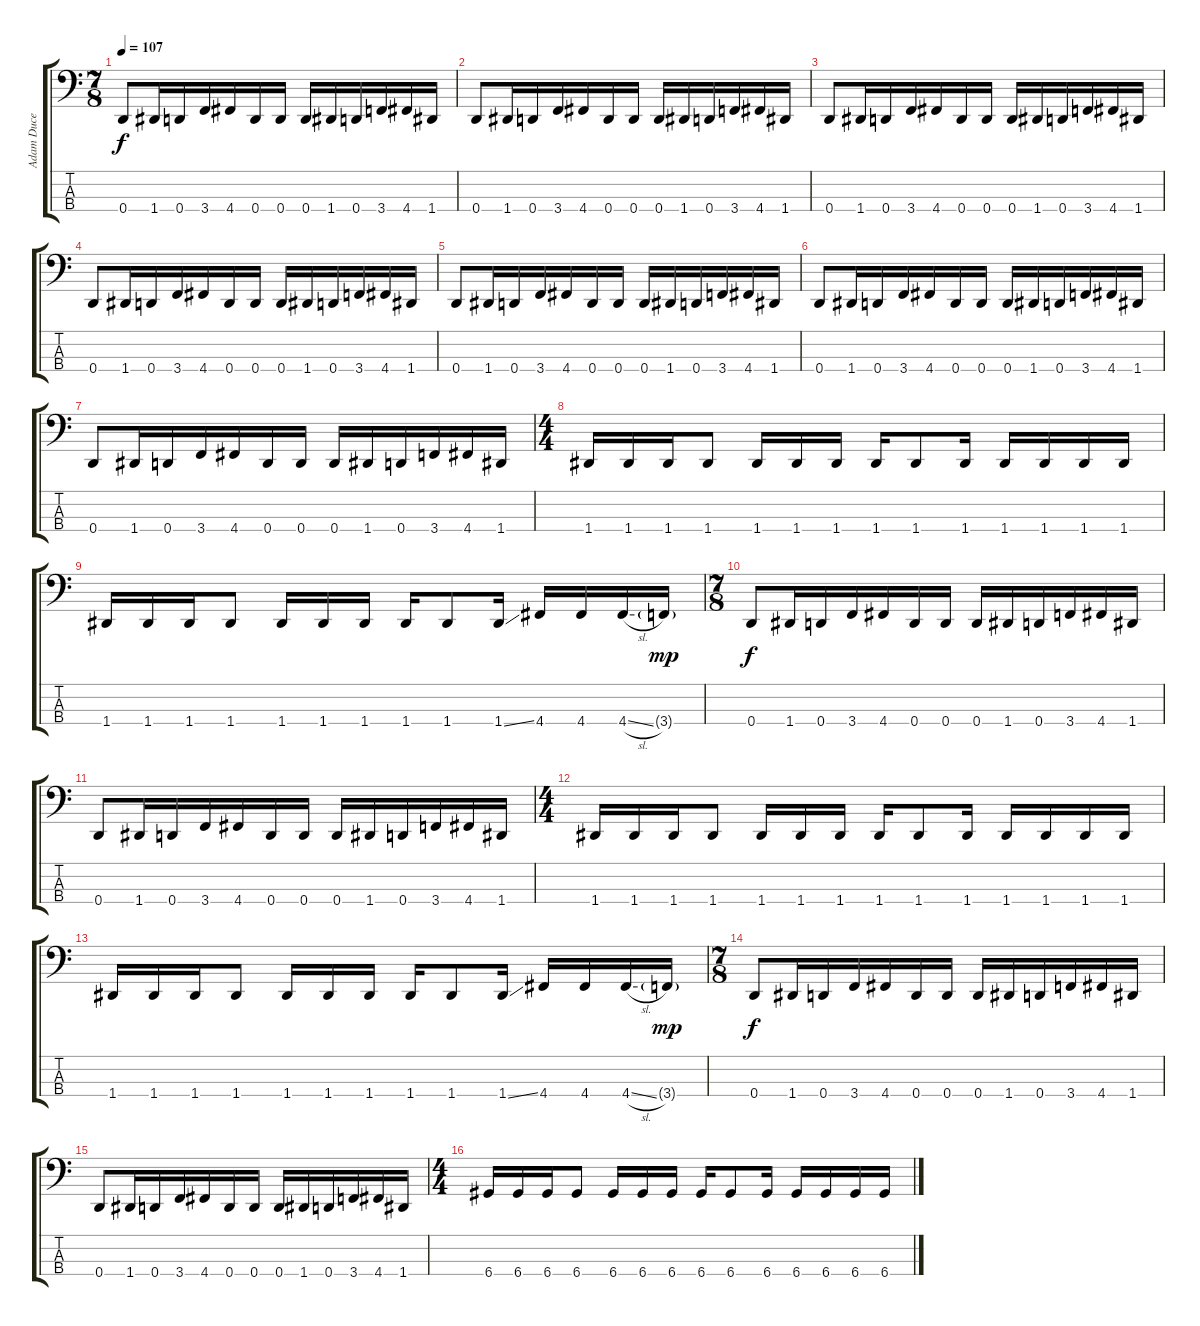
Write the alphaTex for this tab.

\track ("Adam Duce" "Adam Duce") {instrument electricbasspick}
\staff {score tabs}
\tuning (F2 C2 G1 D1) {hide}
\ts (7 8)
\tempo 107
\clef f4
\ks c
0.4.8{dy f} 1.4.16 0.4.16 3.4.16 4.4.16 0.4.16 0.4.16 0.4.16 1.4.16 0.4.16 3.4.16 4.4.16 1.4.16 |
0.4.8 1.4.16 0.4.16 3.4.16 4.4.16 0.4.16 0.4.16 0.4.16 1.4.16 0.4.16 3.4.16 4.4.16 1.4.16 |
0.4.8 1.4.16 0.4.16 3.4.16 4.4.16 0.4.16 0.4.16 0.4.16 1.4.16 0.4.16 3.4.16 4.4.16 1.4.16 |
0.4.8 1.4.16 0.4.16 3.4.16 4.4.16 0.4.16 0.4.16 0.4.16 1.4.16 0.4.16 3.4.16 4.4.16 1.4.16 |
0.4.8 1.4.16 0.4.16 3.4.16 4.4.16 0.4.16 0.4.16 0.4.16 1.4.16 0.4.16 3.4.16 4.4.16 1.4.16 |
0.4.8 1.4.16 0.4.16 3.4.16 4.4.16 0.4.16 0.4.16 0.4.16 1.4.16 0.4.16 3.4.16 4.4.16 1.4.16 |
0.4.8 1.4.16 0.4.16 3.4.16 4.4.16 0.4.16 0.4.16 0.4.16 1.4.16 0.4.16 3.4.16 4.4.16 1.4.16 |
\ts (4 4)
1.4.16 1.4.16 1.4.16 1.4.8 1.4.16 1.4.16 1.4.16 1.4.16 1.4.8 1.4.16 1.4.16 1.4.16 1.4.16 1.4.16 |
1.4.16 1.4.16 1.4.16 1.4.8 1.4.16 1.4.16 1.4.16 1.4.16 1.4.8 1.4{ss}.16 4.4.16 4.4.16 4.4{sl}.16 3.4{g}.16{dy mp} |
\ts (7 8)
0.4.8{dy f} 1.4.16 0.4.16 3.4.16 4.4.16 0.4.16 0.4.16 0.4.16 1.4.16 0.4.16 3.4.16 4.4.16 1.4.16 |
0.4.8 1.4.16 0.4.16 3.4.16 4.4.16 0.4.16 0.4.16 0.4.16 1.4.16 0.4.16 3.4.16 4.4.16 1.4.16 |
\ts (4 4)
1.4.16 1.4.16 1.4.16 1.4.8 1.4.16 1.4.16 1.4.16 1.4.16 1.4.8 1.4.16 1.4.16 1.4.16 1.4.16 1.4.16 |
1.4.16 1.4.16 1.4.16 1.4.8 1.4.16 1.4.16 1.4.16 1.4.16 1.4.8 1.4{ss}.16 4.4.16 4.4.16 4.4{sl}.16 3.4{g}.16{dy mp} |
\ts (7 8)
0.4.8{dy f} 1.4.16 0.4.16 3.4.16 4.4.16 0.4.16 0.4.16 0.4.16 1.4.16 0.4.16 3.4.16 4.4.16 1.4.16 |
0.4.8 1.4.16 0.4.16 3.4.16 4.4.16 0.4.16 0.4.16 0.4.16 1.4.16 0.4.16 3.4.16 4.4.16 1.4.16 |
\ts (4 4)
6.4.16 6.4.16 6.4.16 6.4.8 6.4.16 6.4.16 6.4.16 6.4.16 6.4.8 6.4.16 6.4.16 6.4.16 6.4.16 6.4.16
